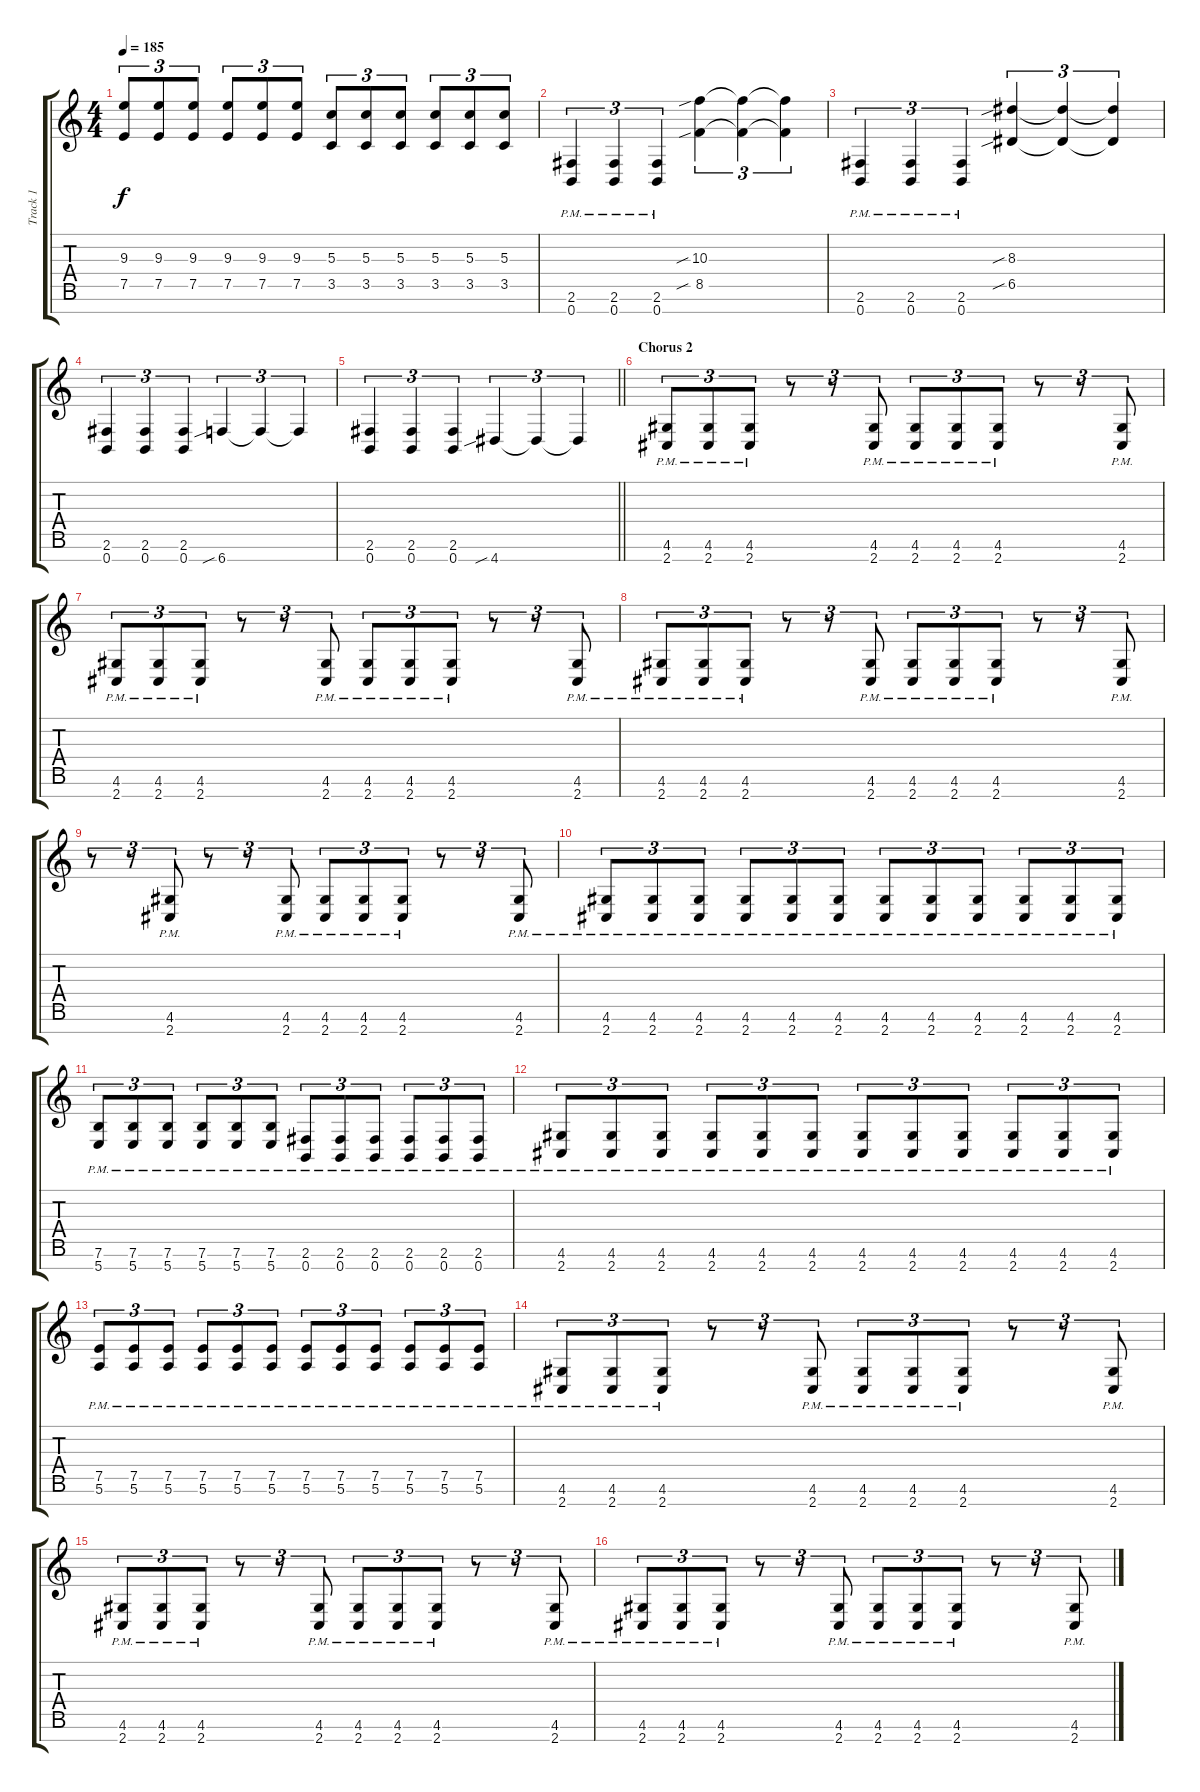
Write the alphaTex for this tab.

\track ("Track 1" "Track 1") {instrument distortionguitar}
\staff {score tabs}
\tuning (E4 B3 G3 D3 A2 E2 B1) {hide}
\ts (4 4)
\tempo 185
\clef g2
\ks c
(9.3 7.5).8{tu (3 2) dy f} (9.3 7.5).8{tu (3 2)} (9.3 7.5).8{tu (3 2)} (9.3 7.5).8{tu (3 2)} (9.3 7.5).8{tu (3 2)} (9.3 7.5).8{tu (3 2)} (5.3 3.5).8{tu (3 2)} (5.3 3.5).8{tu (3 2)} (5.3 3.5).8{tu (3 2)} (5.3 3.5).8{tu (3 2)} (5.3 3.5).8{tu (3 2)} (5.3 3.5).8{tu (3 2)} |
(2.6{pm} 0.7{pm}).4{tu (3 2)} (2.6{pm} 0.7{pm}).4{tu (3 2)} (2.6{pm} 0.7{pm}).4{tu (3 2)} (10.3{sib} 8.5{sib}).4{tu (3 2)} (10.3{t} 8.5{t}).4{tu (3 2)} (10.3{t} 8.5{t}).4{tu (3 2)} |
(2.6{pm} 0.7{pm}).4{tu (3 2)} (2.6{pm} 0.7{pm}).4{tu (3 2)} (2.6{pm} 0.7{pm}).4{tu (3 2)} (8.3{sib} 6.5{sib}).4{tu (3 2)} (8.3{t} 6.5{t}).4{tu (3 2)} (8.3{t} 6.5{t}).4{tu (3 2)} |
(2.6 0.7).4{tu (3 2)} (2.6 0.7).4{tu (3 2)} (2.6 0.7).4{tu (3 2)} 6.7{sib}.4{tu (3 2)} 6.7{t}.4{tu (3 2)} 6.7{t}.4{tu (3 2)} |
\barLineRight lightlight
(2.6 0.7).4{tu (3 2)} (2.6 0.7).4{tu (3 2)} (2.6 0.7).4{tu (3 2)} 4.7{sib}.4{tu (3 2)} 4.7{t}.4{tu (3 2)} 4.7{t}.4{tu (3 2)} |
\section ("" "Chorus 2")
(4.6{pm} 2.7{pm}).8{tu (3 2)} (4.6{pm} 2.7{pm}).8{tu (3 2)} (4.6{pm} 2.7{pm}).8{tu (3 2)} r.8{tu (3 2)} r.8{tu (3 2)} (4.6{pm} 2.7{pm}).8{tu (3 2)} (4.6{pm} 2.7{pm}).8{tu (3 2)} (4.6{pm} 2.7{pm}).8{tu (3 2)} (4.6{pm} 2.7{pm}).8{tu (3 2)} r.8{tu (3 2)} r.8{tu (3 2)} (4.6{pm} 2.7{pm}).8{tu (3 2)} |
(4.6{pm} 2.7{pm}).8{tu (3 2)} (4.6{pm} 2.7{pm}).8{tu (3 2)} (4.6{pm} 2.7{pm}).8{tu (3 2)} r.8{tu (3 2)} r.8{tu (3 2)} (4.6{pm} 2.7{pm}).8{tu (3 2)} (4.6{pm} 2.7{pm}).8{tu (3 2)} (4.6{pm} 2.7{pm}).8{tu (3 2)} (4.6{pm} 2.7{pm}).8{tu (3 2)} r.8{tu (3 2)} r.8{tu (3 2)} (4.6{pm} 2.7{pm}).8{tu (3 2)} |
(4.6{pm} 2.7{pm}).8{tu (3 2)} (4.6{pm} 2.7{pm}).8{tu (3 2)} (4.6{pm} 2.7{pm}).8{tu (3 2)} r.8{tu (3 2)} r.8{tu (3 2)} (4.6{pm} 2.7{pm}).8{tu (3 2)} (4.6{pm} 2.7{pm}).8{tu (3 2)} (4.6{pm} 2.7{pm}).8{tu (3 2)} (4.6{pm} 2.7{pm}).8{tu (3 2)} r.8{tu (3 2)} r.8{tu (3 2)} (4.6{pm} 2.7{pm}).8{tu (3 2)} |
r.8{tu (3 2)} r.8{tu (3 2)} (4.6{pm} 2.7{pm}).8{tu (3 2)} r.8{tu (3 2)} r.8{tu (3 2)} (4.6{pm} 2.7{pm}).8{tu (3 2)} (4.6{pm} 2.7{pm}).8{tu (3 2)} (4.6{pm} 2.7{pm}).8{tu (3 2)} (4.6{pm} 2.7{pm}).8{tu (3 2)} r.8{tu (3 2)} r.8{tu (3 2)} (4.6{pm} 2.7{pm}).8{tu (3 2)} |
(4.6{pm} 2.7{pm}).8{tu (3 2)} (4.6{pm} 2.7{pm}).8{tu (3 2)} (4.6{pm} 2.7{pm}).8{tu (3 2)} (4.6{pm} 2.7{pm}).8{tu (3 2)} (4.6{pm} 2.7{pm}).8{tu (3 2)} (4.6{pm} 2.7{pm}).8{tu (3 2)} (4.6{pm} 2.7{pm}).8{tu (3 2)} (4.6{pm} 2.7{pm}).8{tu (3 2)} (4.6{pm} 2.7{pm}).8{tu (3 2)} (4.6{pm} 2.7{pm}).8{tu (3 2)} (4.6{pm} 2.7{pm}).8{tu (3 2)} (4.6{pm} 2.7{pm}).8{tu (3 2)} |
(7.6{pm} 5.7{pm}).8{tu (3 2)} (7.6{pm} 5.7{pm}).8{tu (3 2)} (7.6{pm} 5.7{pm}).8{tu (3 2)} (7.6{pm} 5.7{pm}).8{tu (3 2)} (7.6{pm} 5.7{pm}).8{tu (3 2)} (7.6{pm} 5.7{pm}).8{tu (3 2)} (2.6{pm} 0.7{pm}).8{tu (3 2)} (2.6{pm} 0.7{pm}).8{tu (3 2)} (2.6{pm} 0.7{pm}).8{tu (3 2)} (2.6{pm} 0.7{pm}).8{tu (3 2)} (2.6{pm} 0.7{pm}).8{tu (3 2)} (2.6{pm} 0.7{pm}).8{tu (3 2)} |
(4.6{pm} 2.7{pm}).8{tu (3 2)} (4.6{pm} 2.7{pm}).8{tu (3 2)} (4.6{pm} 2.7{pm}).8{tu (3 2)} (4.6{pm} 2.7{pm}).8{tu (3 2)} (4.6{pm} 2.7{pm}).8{tu (3 2)} (4.6{pm} 2.7{pm}).8{tu (3 2)} (4.6{pm} 2.7{pm}).8{tu (3 2)} (4.6{pm} 2.7{pm}).8{tu (3 2)} (4.6{pm} 2.7{pm}).8{tu (3 2)} (4.6{pm} 2.7{pm}).8{tu (3 2)} (4.6{pm} 2.7{pm}).8{tu (3 2)} (4.6{pm} 2.7{pm}).8{tu (3 2)} |
(7.5{pm} 5.6{pm}).8{tu (3 2)} (7.5{pm} 5.6{pm}).8{tu (3 2)} (7.5{pm} 5.6{pm}).8{tu (3 2)} (7.5{pm} 5.6{pm}).8{tu (3 2)} (7.5{pm} 5.6{pm}).8{tu (3 2)} (7.5{pm} 5.6{pm}).8{tu (3 2)} (7.5{pm} 5.6{pm}).8{tu (3 2)} (7.5{pm} 5.6{pm}).8{tu (3 2)} (7.5{pm} 5.6{pm}).8{tu (3 2)} (7.5{pm} 5.6{pm}).8{tu (3 2)} (7.5{pm} 5.6{pm}).8{tu (3 2)} (7.5{pm} 5.6{pm}).8{tu (3 2)} |
(4.6{pm} 2.7{pm}).8{tu (3 2)} (4.6{pm} 2.7{pm}).8{tu (3 2)} (4.6{pm} 2.7{pm}).8{tu (3 2)} r.8{tu (3 2)} r.8{tu (3 2)} (4.6{pm} 2.7{pm}).8{tu (3 2)} (4.6{pm} 2.7{pm}).8{tu (3 2)} (4.6{pm} 2.7{pm}).8{tu (3 2)} (4.6{pm} 2.7{pm}).8{tu (3 2)} r.8{tu (3 2)} r.8{tu (3 2)} (4.6{pm} 2.7{pm}).8{tu (3 2)} |
(4.6{pm} 2.7{pm}).8{tu (3 2)} (4.6{pm} 2.7{pm}).8{tu (3 2)} (4.6{pm} 2.7{pm}).8{tu (3 2)} r.8{tu (3 2)} r.8{tu (3 2)} (4.6{pm} 2.7{pm}).8{tu (3 2)} (4.6{pm} 2.7{pm}).8{tu (3 2)} (4.6{pm} 2.7{pm}).8{tu (3 2)} (4.6{pm} 2.7{pm}).8{tu (3 2)} r.8{tu (3 2)} r.8{tu (3 2)} (4.6{pm} 2.7{pm}).8{tu (3 2)} |
(4.6{pm} 2.7{pm}).8{tu (3 2)} (4.6{pm} 2.7{pm}).8{tu (3 2)} (4.6{pm} 2.7{pm}).8{tu (3 2)} r.8{tu (3 2)} r.8{tu (3 2)} (4.6{pm} 2.7{pm}).8{tu (3 2)} (4.6{pm} 2.7{pm}).8{tu (3 2)} (4.6{pm} 2.7{pm}).8{tu (3 2)} (4.6{pm} 2.7{pm}).8{tu (3 2)} r.8{tu (3 2)} r.8{tu (3 2)} (4.6{pm} 2.7{pm}).8{tu (3 2)}
